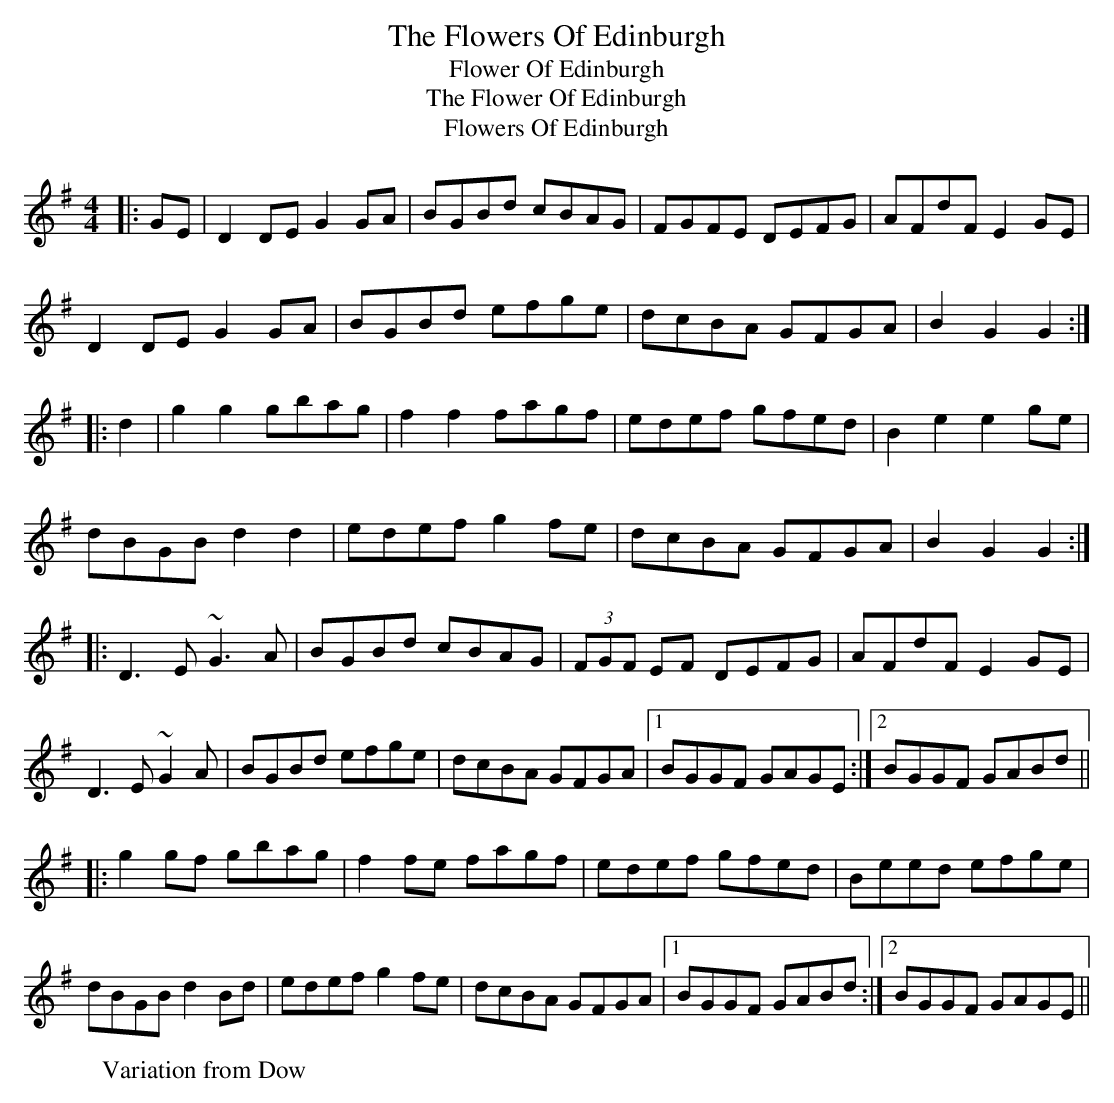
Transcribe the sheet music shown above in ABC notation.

X:1
T:Flowers Of Edinburgh, The
T:Flower Of Edinburgh
T:Flower Of Edinburgh, The
T:Flowers Of Edinburgh
M:4/4
L:1/8
K:Gmaj
|:GE|D2DE G2GA|BGBd cBAG|FGFE DEFG|AFdF E2GE|
D2DE G2GA|BGBd efge|dcBA GFGA|B2 G2 G2:|
|:d2|g2g2 gbag|f2f2 fagf|edef gfed|B2e2 e2ge|
dBGB d2 d2|edef g2fe|dcBA GFGA|B2 G2 G2:|
W:Variation from Dow
|:D3E ~G3A|BGBd cBAG|(3FGF EF DEFG|AFdF E2GE|
D3E ~G2A|BGBd efge|dcBA GFGA|1 BGGF GAGE:|2 BGGF GABd||
|:g2gf gbag|f2fe fagf|edef gfed|Beed efge|
dBGB d2Bd|edef g2fe|dcBA GFGA|1 BGGF GABd:|2 BGGF GAGE||
